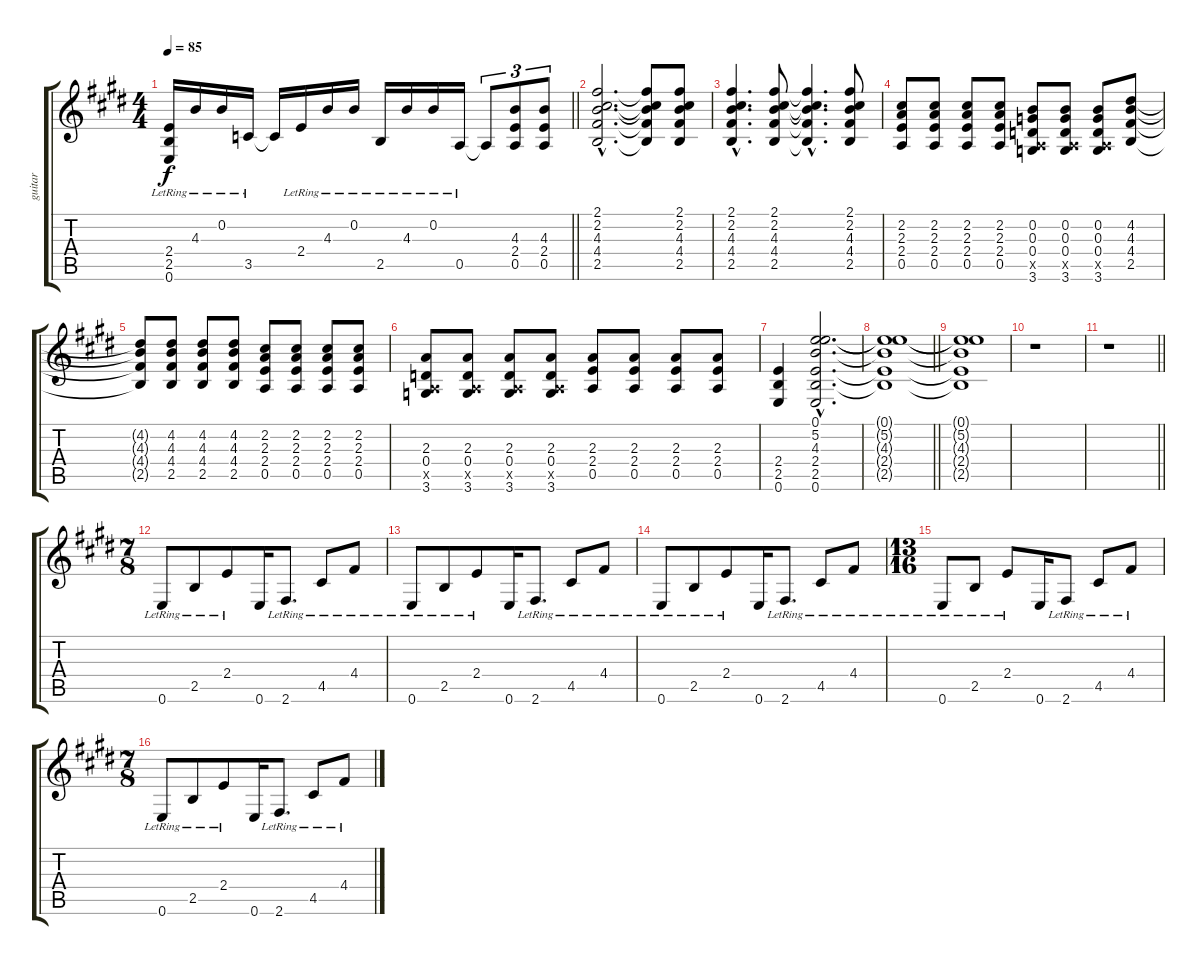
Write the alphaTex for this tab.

\track ("guitar" "guitar") {instrument distortionguitar}
\staff {score tabs}
\tuning (E4 B3 G3 D3 A2 E2) {hide}
\ts (4 4)
\tempo 85
\clef g2
\barLineRight lightlight
\ks e
(2.4{lr} 2.5{lr} 0.6{lr}).16{dy f} 4.3{lr}.16 0.2{lr}.16 3.5{lr}.16 3.5{t}.16 2.4{lr}.16 4.3{lr}.16 0.2{lr}.16 2.5{lr}.16 4.3{lr}.16 0.2{lr}.16 0.5{lr}.16 0.5{t}.8{tu (3 2)} (4.3 2.4 0.5).8{tu (3 2)} (4.3 2.4 0.5).8{tu (3 2)} |
(2.1{hac} 2.2{hac} 4.3{hac} 4.4{hac} 2.5{hac}).2{d} (2.1{t} 2.2{t} 4.3{t} 4.4{t} 2.5{t}).8 (2.1 2.2 4.3 4.4 2.5).8 |
(2.1{hac} 2.2{hac} 4.3{hac} 4.4{hac} 2.5{hac}).4{d} (2.1 2.2 4.3 4.4 2.5).8 (2.1{hac t} 2.2{hac t} 4.3{hac t} 4.4{hac t} 2.5{hac t}).4{d} (2.1 2.2 4.3 4.4 2.5).8 |
(2.2 2.3 2.4 0.5).8 (2.2 2.3 2.4 0.5).8 (2.2 2.3 2.4 0.5).8 (2.2 2.3 2.4 0.5).8 (0.2 0.3 0.4 0.5{x} 3.6).8 (0.2 0.3 0.4 0.5{x} 3.6).8 (0.2 0.3 0.4 0.5{x} 3.6).8 (4.2 4.3 4.4 2.5).8 |
(4.2{t} 4.3{t} 4.4{t} 2.5{t}).8 (4.2 4.3 4.4 2.5).8 (4.2 4.3 4.4 2.5).8 (4.2 4.3 4.4 2.5).8 (2.2 2.3 2.4 0.5).8 (2.2 2.3 2.4 0.5).8 (2.2 2.3 2.4 0.5).8 (2.2 2.3 2.4 0.5).8 |
(2.3 0.4 0.5{x} 3.6).8 (2.3 0.4 0.5{x} 3.6).8 (2.3 0.4 0.5{x} 3.6).8 (2.3 0.4 0.5{x} 3.6).8 (2.3 2.4 0.5).8 (2.3 2.4 0.5).8 (2.3 2.4 0.5).8 (2.3 2.4 0.5).8 |
(2.4 2.5 0.6).4 (0.1{hac} 5.2{hac} 4.3{hac} 2.4{hac} 2.5{hac} 0.6{hac}).2{d volume 0} |
\barLineRight lightlight
(0.1{t} 5.2{t} 4.3{t} 2.4{t} 2.5{t}).1 |
(0.1{t} 5.2{t} 4.3{t} 2.4{t} 2.5{t}).1 |
r.1 |
\barLineRight lightlight
r.1 |
\ts (7 8)
0.6{lr}.8{volume 16} 2.5{lr}.8 2.4{lr}.8 0.6.16 2.6{lr}.8{d} 4.5{lr}.8 4.4{lr}.8 |
0.6{lr}.8 2.5{lr}.8 2.4{lr}.8 0.6.16 2.6{lr}.8{d} 4.5{lr}.8 4.4{lr}.8 |
0.6{lr}.8 2.5{lr}.8 2.4{lr}.8 0.6.16 2.6{lr}.8{d} 4.5{lr}.8 4.4{lr}.8 |
\ts (13 16)
0.6{lr}.8 2.5{lr}.8 2.4{lr}.8 0.6.16 2.6{lr}.8 4.5{lr}.8 4.4{lr}.8 |
\ts (7 8)
0.6{lr}.8 2.5{lr}.8 2.4{lr}.8 0.6.16 2.6{lr}.8{d} 4.5{lr}.8 4.4{lr}.8
